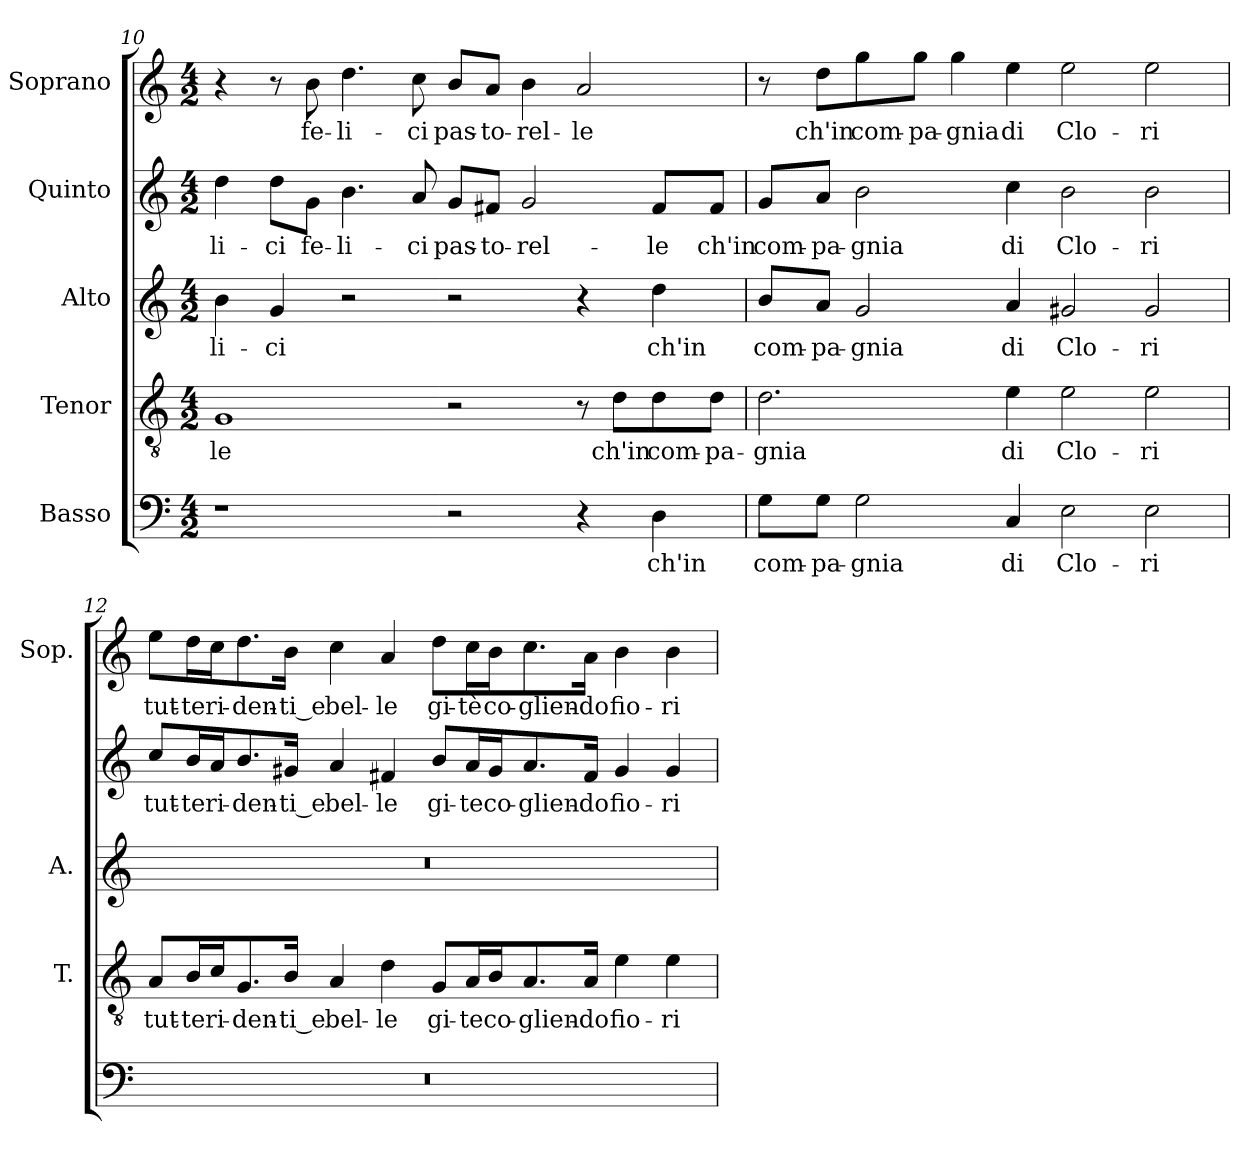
**kern	**text	**kern	**text	**kern	**text	**kern	**text	**kern	**text
*part5	*part5	*part4	*part4	*part3	*part3	*part2	*part2	*part1	*part1
*staff5	*staff5	*staff4	*staff4	*staff3	*staff3	*staff2	*staff2	*staff1	*staff1
*I"Basso	*	*I"Tenor	*	*I"Alto	*	*I"Quinto	*	*I"Soprano	*
*	*	*I'T.	*	*I'A.	*	*	*	*I'Sop.	*
*clefF4	*	*clefGv2	*	*clefG2	*	*clefG2	*	*clefG2	*
*	*	*ITrd7c12	*	*	*	*	*	*	*
*k[]	*	*k[]	*	*k[]	*	*k[]	*	*k[]	*
*C:	*	*C:	*	*C:	*	*C:	*	*C:	*
*M4/2	*	*M4/2	*	*M4/2	*	*M4/2	*	*M4/2	*
=10	=10	=10	=10	=10	=10	=10	=10	=10	=10
!	!	!	!LO:LY:b:color=#000000	!	!	!	!	!	!
!	!	!	!	!	!LO:LY:b:color=#000000	!	!	!	!
!	!	!	!	!	!	!	!LO:LY:b:color=#000000	!	!
1r	.	1GGi	-le	4bi\	-li-	4ddi\	-li-	4r	.
!	!	!	!	!	!LO:LY:b:color=#000000	!	!	!	!
!	!	!	!	!	!	!	!LO:LY:b:color=#000000	!	!
.	.	.	.	4gi/	-ci	8ddi\L	-ci	8r	.
!	!	!	!	!	!	!	!LO:LY:b:color=#000000	!	!
!	!	!	!	!	!	!	!	!	!LO:LY:b:color=#000000
.	.	.	.	.	.	8gi\J	fe-	8bi\	fe-
!	!	!	!	!	!	!	!LO:LY:b:color=#000000	!	!
!	!	!	!	!	!	!	!	!	!LO:LY:b:color=#000000
.	.	.	.	2r	.	4.bi\	-li-	4.ddi\	-li-
!	!	!	!	!	!	!	!LO:LY:b:color=#000000	!	!
!	!	!	!	!	!	!	!	!	!LO:LY:b:color=#000000
.	.	.	.	.	.	8ai/	-ci	8cci\	-ci
!	!	!	!	!	!	!	!LO:LY:b:color=#000000	!	!
!	!	!	!	!	!	!	!	!	!LO:LY:b:color=#000000
2r	.	2r	.	2r	.	8gi/L	pas-	8bi/L	pas-
!	!	!	!	!	!	!	!LO:LY:b:color=#000000	!	!
!	!	!	!	!	!	!	!	!	!LO:LY:b:color=#000000
.	.	.	.	.	.	8f#Xi/J	-to-	8ai/J	-to-
!	!	!	!	!	!	!	!LO:LY:b:color=#000000	!	!
!	!	!	!	!	!	!	!	!	!LO:LY:b:color=#000000
.	.	.	.	.	.	2gi/	-rel-	4bi\	-rel-
!	!	!	!	!	!	!	!	!	!LO:LY:b:color=#000000
4r	.	8r	.	4r	.	.	.	2ai/	-le
!	!	!	!LO:LY:b:color=#000000	!	!	!	!	!	!
.	.	8Di\L	ch'in	.	.	.	.	.	.
!	!LO:LY:b:color=#000000	!	!	!	!	!	!	!	!
!	!	!	!LO:LY:b:color=#000000	!	!	!	!	!	!
!	!	!	!	!	!LO:LY:b:color=#000000	!	!	!	!
!	!	!	!	!	!	!	!LO:LY:b:color=#000000	!	!
4Di\	ch'in	8Di\	com-	4ddi\	ch'in	8f#i/L	-le	.	.
!	!	!	!LO:LY:b:color=#000000	!	!	!	!	!	!
!	!	!	!	!	!	!	!LO:LY:b:color=#000000	!	!
.	.	8Di\J	-pa-	.	.	8f#i/J	ch'in	.	.
=11	=11	=11	=11	=11	=11	=11	=11	=11	=11
!	!LO:LY:b:color=#000000	!	!	!	!	!	!	!	!
!	!	!	!LO:LY:b:color=#000000	!	!	!	!	!	!
!	!	!	!	!	!LO:LY:b:color=#000000	!	!	!	!
!	!	!	!	!	!	!	!LO:LY:b:color=#000000	!	!
8Gi\L	com-	2.Di\	-gnia	8bi/L	com-	8gi/L	com-	8r	.
!	!LO:LY:b:color=#000000	!	!	!	!	!	!	!	!
!	!	!	!	!	!LO:LY:b:color=#000000	!	!	!	!
!	!	!	!	!	!	!	!LO:LY:b:color=#000000	!	!
!	!	!	!	!	!	!	!	!	!LO:LY:b:color=#000000
8Gi\J	-pa-	.	.	8ai/J	-pa-	8ai/J	-pa-	8ddi\L	ch'in
!	!LO:LY:b:color=#000000	!	!	!	!	!	!	!	!
!	!	!	!	!	!LO:LY:b:color=#000000	!	!	!	!
!	!	!	!	!	!	!	!LO:LY:b:color=#000000	!	!
!	!	!	!	!	!	!	!	!	!LO:LY:b:color=#000000
2Gi\	-gnia	.	.	2gi/	-gnia	2bi\	-gnia	8ggi\	com-
!	!	!	!	!	!	!	!	!	!LO:LY:b:color=#000000
.	.	.	.	.	.	.	.	8ggi\J	-pa-
!	!	!	!	!	!	!	!	!	!LO:LY:b:color=#000000
.	.	.	.	.	.	.	.	4ggi\	-gnia
!	!LO:LY:b:color=#000000	!	!	!	!	!	!	!	!
!	!	!	!LO:LY:b:color=#000000	!	!	!	!	!	!
!	!	!	!	!	!LO:LY:b:color=#000000	!	!	!	!
!	!	!	!	!	!	!	!LO:LY:b:color=#000000	!	!
!	!	!	!	!	!	!	!	!	!LO:LY:b:color=#000000
4Ci/	di	4Ei\	di	4ai/	di	4cci\	di	4eei\	di
!	!LO:LY:b:color=#000000	!	!	!	!	!	!	!	!
!	!	!	!LO:LY:b:color=#000000	!	!	!	!	!	!
!	!	!	!	!	!LO:LY:b:color=#000000	!	!	!	!
!	!	!	!	!	!	!	!LO:LY:b:color=#000000	!	!
!	!	!	!	!	!	!	!	!	!LO:LY:b:color=#000000
2Ei\	Clo-	2Ei\	Clo-	2g#Xi/	Clo-	2bi\	Clo-	2eei\	Clo-
!	!LO:LY:b:color=#000000	!	!	!	!	!	!	!	!
!	!	!	!LO:LY:b:color=#000000	!	!	!	!	!	!
!	!	!	!	!	!LO:LY:b:color=#000000	!	!	!	!
!	!	!	!	!	!	!	!LO:LY:b:color=#000000	!	!
!	!	!	!	!	!	!	!	!	!LO:LY:b:color=#000000
2Ei\	-ri	2Ei\	-ri	2g#i/	-ri	2bi\	-ri	2eei\	-ri
!!LO:LB:g=z
=12	=12	=12	=12	=12	=12	=12	=12	=12	=12
!LO:N:vis=1	!	!	!	!	!	!	!	!	!
!	!	!	!LO:LY:b:color=#000000	!LO:N:vis=1	!	!	!	!	!
!	!	!	!	!	!	!	!LO:LY:b:color=#000000	!	!
!	!	!	!	!	!	!	!	!	!LO:LY:b:color=#000000
0r	.	8AAi/L	tut-	0r	.	8cci/L	tut-	8eei\L	tut-
!	!	!	!LO:LY:b:color=#000000	!	!	!	!	!	!
!	!	!	!	!	!	!	!LO:LY:b:color=#000000	!	!
!	!	!	!	!	!	!	!	!	!LO:LY:b:color=#000000
.	.	16BBi/L	-te	.	.	16bi/L	-te	16ddi\L	-te
!	!	!	!LO:LY:b:color=#000000	!	!	!	!	!	!
!	!	!	!	!	!	!	!LO:LY:b:color=#000000	!	!
!	!	!	!	!	!	!	!	!	!LO:LY:b:color=#000000
.	.	16Ci/J	ri-	.	.	16ai/J	ri-	16cci\J	ri-
!	!	!	!LO:LY:b:color=#000000	!	!	!	!	!	!
!	!	!	!	!	!	!	!LO:LY:b:color=#000000	!	!
!	!	!	!	!	!	!	!	!	!LO:LY:b:color=#000000
.	.	8.GGi/	-den-	.	.	8.bi/	-den-	8.ddi\	-den-
!	!	!	!LO:LY:b:color=#000000	!	!	!	!	!	!
!	!	!	!	!	!	!	!LO:LY:b:color=#000000	!	!
!	!	!	!	!	!	!	!	!	!LO:LY:b:color=#000000
.	.	16BBi/Jk	-ti_e	.	.	16g#Xi/Jk	-ti_e	16bi\Jk	-ti_e
!	!	!	!LO:LY:b:color=#000000	!	!	!	!	!	!
!	!	!	!	!	!	!	!LO:LY:b:color=#000000	!	!
!	!	!	!	!	!	!	!	!	!LO:LY:b:color=#000000
.	.	4AAi/	bel-	.	.	4ai/	bel-	4cci\	bel-
!	!	!	!LO:LY:b:color=#000000	!	!	!	!	!	!
!	!	!	!	!	!	!	!LO:LY:b:color=#000000	!	!
!	!	!	!	!	!	!	!	!	!LO:LY:b:color=#000000
.	.	4Di\	-le	.	.	4f#Xi/	-le	4ai/	-le
!	!	!	!LO:LY:b:color=#000000	!	!	!	!	!	!
!	!	!	!	!	!	!	!LO:LY:b:color=#000000	!	!
!	!	!	!	!	!	!	!	!	!LO:LY:b:color=#000000
.	.	8GGi/L	gi-	.	.	8bi/L	gi-	8ddi\L	gi-
!	!	!	!LO:LY:b:color=#000000	!	!	!	!	!	!
!	!	!	!	!	!	!	!LO:LY:b:color=#000000	!	!
!	!	!	!	!	!	!	!	!	!LO:LY:b:color=#000000
.	.	16AAi/L	-te	.	.	16ai/L	-te	16cci\L	-tè
!	!	!	!LO:LY:b:color=#000000	!	!	!	!	!	!
!	!	!	!	!	!	!	!LO:LY:b:color=#000000	!	!
!	!	!	!	!	!	!	!	!	!LO:LY:b:color=#000000
.	.	16BBi/J	co-	.	.	16g#i/J	co-	16bi\J	co-
!	!	!	!LO:LY:b:color=#000000	!	!	!	!	!	!
!	!	!	!	!	!	!	!LO:LY:b:color=#000000	!	!
!	!	!	!	!	!	!	!	!	!LO:LY:b:color=#000000
.	.	8.AAi/	-glien-	.	.	8.ai/	-glien-	8.cci\	-glien-
!	!	!	!LO:LY:b:color=#000000	!	!	!	!	!	!
!	!	!	!	!	!	!	!LO:LY:b:color=#000000	!	!
!	!	!	!	!	!	!	!	!	!LO:LY:b:color=#000000
.	.	16AAi/Jk	-do	.	.	16f#i/Jk	-do	16ai\Jk	-do
!	!	!	!LO:LY:b:color=#000000	!	!	!	!	!	!
!	!	!	!	!	!	!	!LO:LY:b:color=#000000	!	!
!	!	!	!	!	!	!	!	!	!LO:LY:b:color=#000000
.	.	4Ei\	fio-	.	.	4g#i/	fio-	4bi\	fio-
!	!	!	!LO:LY:b:color=#000000	!	!	!	!	!	!
!	!	!	!	!	!	!	!LO:LY:b:color=#000000	!	!
!	!	!	!	!	!	!	!	!	!LO:LY:b:color=#000000
.	.	4Ei\	-ri	.	.	4g#i/	-ri	4bi\	-ri
=	=	=	=	=	=	=	=	=	=
*-	*-	*-	*-	*-	*-	*-	*-	*-	*-
